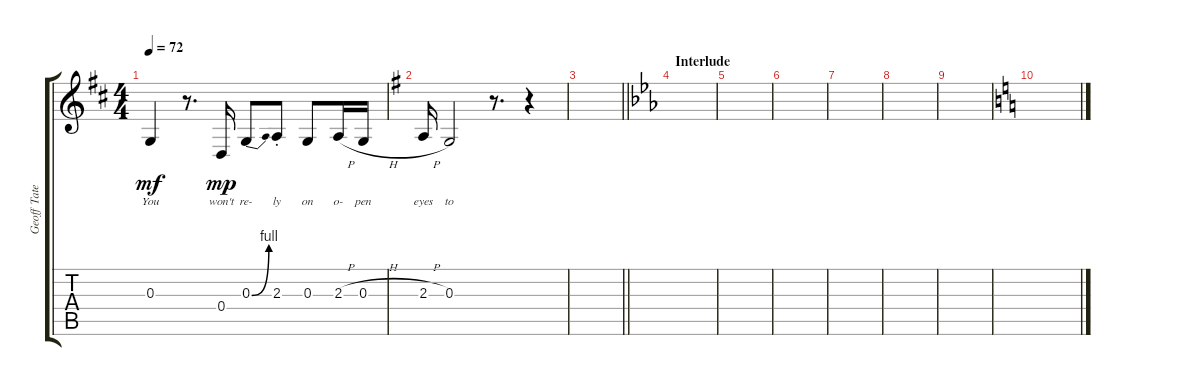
\track ("Geoff Tate" "Geoff Tate") {instrument clarinet}
\staff {score tabs}
\tuning (E4 B3 G3 D3 A2 E2) {hide}
\ts (4 4)
\tempo 72
\clef g2
\ks d
0.3{t}.4{lyrics (0 "You") lyrics (1 "") lyrics (2 "") lyrics (3 "") lyrics (4 "") dy mf} r.8{d} 0.4.16{lyrics (0 "won't") lyrics (1 "") lyrics (2 "") lyrics (3 "") lyrics (4 "") dy mp} 0.3{be (bend 0 0 60 4)}.8{lyrics (0 "re-") lyrics (1 "") lyrics (2 "") lyrics (3 "") lyrics (4 "")} 2.3{st}.8{lyrics (0 "ly") lyrics (1 "") lyrics (2 "") lyrics (3 "") lyrics (4 "")} 0.3.8{lyrics (0 "on") lyrics (1 "") lyrics (2 "") lyrics (3 "") lyrics (4 "")} 2.3{h}.16{lyrics (0 "o-") lyrics (1 "") lyrics (2 "") lyrics (3 "") lyrics (4 "")} 0.3{h}.16{lyrics (0 "pen") lyrics (1 "") lyrics (2 "") lyrics (3 "") lyrics (4 "")} |
\ks g
2.3{h}.16{lyrics (0 "eyes") lyrics (1 "") lyrics (2 "") lyrics (3 "") lyrics (4 "")} 0.3.2{lyrics (0 "to") lyrics (1 "") lyrics (2 "") lyrics (3 "") lyrics (4 "")} r.8{d} r.4 |
\barLineRight lightlight
|
\section ("" "Interlude")
\ks eb
|
|
|
|
|
|
\ks c
